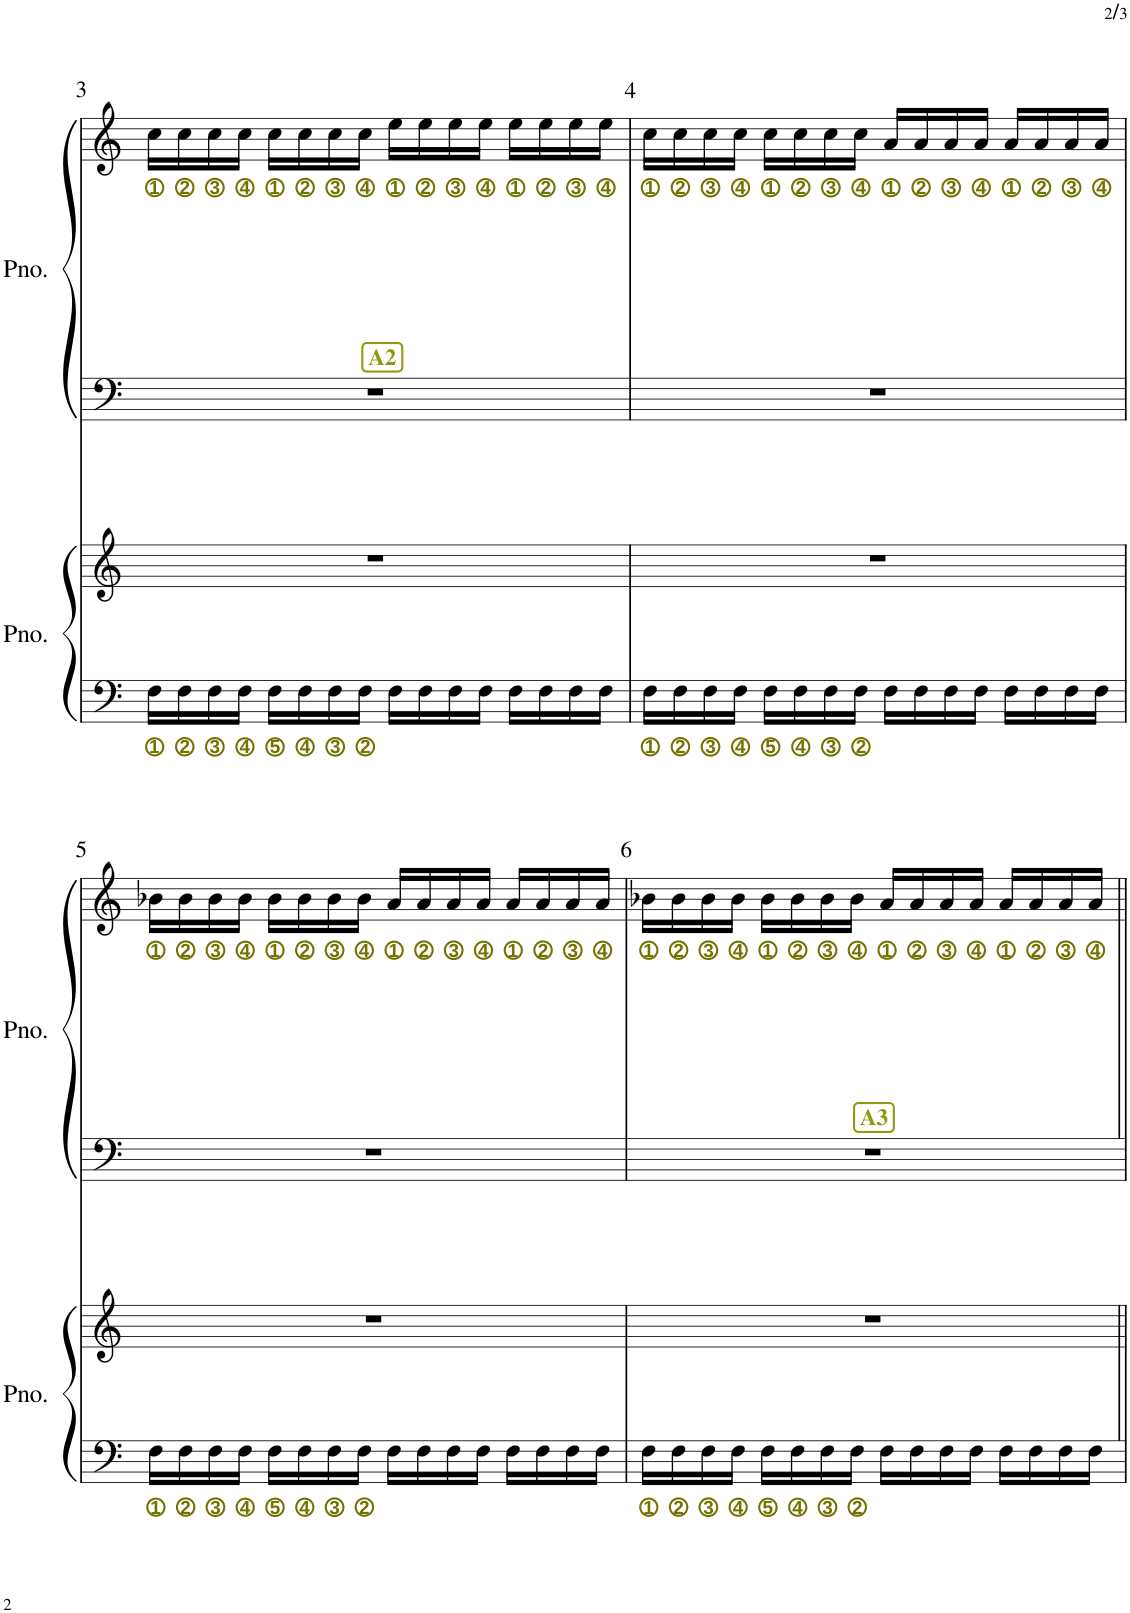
**kern	**text	**kern	**kern	**kern	**text
*part2	*part2	*part2	*part1	*part1	*part1
*staff4	*staff4	*staff3	*staff2	*staff1	*staff1
*I"ピアノ	*	*	*I"ピアノ	*	*
!!LO:PB:g=z
*clefF4	*	*clefG2	*clefF4	*clefG2	*
*k[]	*	*k[]	*k[]	*k[]	*
*M4/4	*	*M4/4	*M4/4	*M4/4	*
!!LO:REH:place=s1:b:B:cj:color=#91980E:fs=11:t=A2:qo=2
=3	=3	=3	=3	=3	=3
!	!LO:LY:b:color=#727200	!	!	!	!LO:LY:b:color=#727200
16F\LL	1	1r	1r	16cc\LL	1
!	!LO:LY:b:color=#727200	!	!	!	!LO:LY:b:color=#727200
16F\	2	.	.	16cc\	2
!	!LO:LY:b:color=#727200	!	!	!	!LO:LY:b:color=#727200
16F\	3	.	.	16cc\	3
!	!LO:LY:b:color=#727200	!	!	!	!LO:LY:b:color=#727200
16F\JJ	4	.	.	16cc\JJ	4
!	!LO:LY:b:color=#727200	!	!	!	!LO:LY:b:color=#727200
16F\LL	5	.	.	16cc\LL	1
!	!LO:LY:b:color=#727200	!	!	!	!LO:LY:b:color=#727200
16F\	4	.	.	16cc\	2
!	!LO:LY:b:color=#727200	!	!	!	!LO:LY:b:color=#727200
16F\	3	.	.	16cc\	3
!	!LO:LY:b:color=#727200	!	!	!	!LO:LY:b:color=#727200
16F\JJ	2	.	.	16cc\JJ	4
!	!	!	!	!	!LO:LY:b:color=#727200
16F\LL	.	.	.	16ee\LL	1
!	!	!	!	!	!LO:LY:b:color=#727200
16F\	.	.	.	16ee\	2
!	!	!	!	!	!LO:LY:b:color=#727200
16F\	.	.	.	16ee\	3
!	!	!	!	!	!LO:LY:b:color=#727200
16F\JJ	.	.	.	16ee\JJ	4
!	!	!	!	!	!LO:LY:b:color=#727200
16F\LL	.	.	.	16ee\LL	1
!	!	!	!	!	!LO:LY:b:color=#727200
16F\	.	.	.	16ee\	2
!	!	!	!	!	!LO:LY:b:color=#727200
16F\	.	.	.	16ee\	3
!	!	!	!	!	!LO:LY:b:color=#727200
16F\JJ	.	.	.	16ee\JJ	4
=4	=4	=4	=4	=4	=4
!	!LO:LY:b:color=#727200	!	!	!	!LO:LY:b:color=#727200
16F\LL	1	1r	1r	16cc\LL	1
!	!LO:LY:b:color=#727200	!	!	!	!LO:LY:b:color=#727200
16F\	2	.	.	16cc\	2
!	!LO:LY:b:color=#727200	!	!	!	!LO:LY:b:color=#727200
16F\	3	.	.	16cc\	3
!	!LO:LY:b:color=#727200	!	!	!	!LO:LY:b:color=#727200
16F\JJ	4	.	.	16cc\JJ	4
!	!LO:LY:b:color=#727200	!	!	!	!LO:LY:b:color=#727200
16F\LL	5	.	.	16cc\LL	1
!	!LO:LY:b:color=#727200	!	!	!	!LO:LY:b:color=#727200
16F\	4	.	.	16cc\	2
!	!LO:LY:b:color=#727200	!	!	!	!LO:LY:b:color=#727200
16F\	3	.	.	16cc\	3
!	!LO:LY:b:color=#727200	!	!	!	!LO:LY:b:color=#727200
16F\JJ	2	.	.	16cc\JJ	4
!	!	!	!	!	!LO:LY:b:color=#727200
16F\LL	.	.	.	16a/LL	1
!	!	!	!	!	!LO:LY:b:color=#727200
16F\	.	.	.	16a/	2
!	!	!	!	!	!LO:LY:b:color=#727200
16F\	.	.	.	16a/	3
!	!	!	!	!	!LO:LY:b:color=#727200
16F\JJ	.	.	.	16a/JJ	4
!	!	!	!	!	!LO:LY:b:color=#727200
16F\LL	.	.	.	16a/LL	1
!	!	!	!	!	!LO:LY:b:color=#727200
16F\	.	.	.	16a/	2
!	!	!	!	!	!LO:LY:b:color=#727200
16F\	.	.	.	16a/	3
!	!	!	!	!	!LO:LY:b:color=#727200
16F\JJ	.	.	.	16a/JJ	4
!!LO:LB:g=z
=5	=5	=5	=5	=5	=5
!	!LO:LY:b:color=#727200	!	!	!	!LO:LY:b:color=#727200
16F\LL	1	1r	1r	16b-X\LL	1
!	!LO:LY:b:color=#727200	!	!	!	!LO:LY:b:color=#727200
16F\	2	.	.	16b-\	2
!	!LO:LY:b:color=#727200	!	!	!	!LO:LY:b:color=#727200
16F\	3	.	.	16b-\	3
!	!LO:LY:b:color=#727200	!	!	!	!LO:LY:b:color=#727200
16F\JJ	4	.	.	16b-\JJ	4
!	!LO:LY:b:color=#727200	!	!	!	!LO:LY:b:color=#727200
16F\LL	5	.	.	16b-\LL	1
!	!LO:LY:b:color=#727200	!	!	!	!LO:LY:b:color=#727200
16F\	4	.	.	16b-\	2
!	!LO:LY:b:color=#727200	!	!	!	!LO:LY:b:color=#727200
16F\	3	.	.	16b-\	3
!	!LO:LY:b:color=#727200	!	!	!	!LO:LY:b:color=#727200
16F\JJ	2	.	.	16b-\JJ	4
!	!	!	!	!	!LO:LY:b:color=#727200
16F\LL	.	.	.	16a/LL	1
!	!	!	!	!	!LO:LY:b:color=#727200
16F\	.	.	.	16a/	2
!	!	!	!	!	!LO:LY:b:color=#727200
16F\	.	.	.	16a/	3
!	!	!	!	!	!LO:LY:b:color=#727200
16F\JJ	.	.	.	16a/JJ	4
!	!	!	!	!	!LO:LY:b:color=#727200
16F\LL	.	.	.	16a/LL	1
!	!	!	!	!	!LO:LY:b:color=#727200
16F\	.	.	.	16a/	2
!	!	!	!	!	!LO:LY:b:color=#727200
16F\	.	.	.	16a/	3
!	!	!	!	!	!LO:LY:b:color=#727200
16F\JJ	.	.	.	16a/JJ	4
!!LO:REH:place=s1:b:B:cj:color=#91980E:fs=11:t=A3:qo=2
=6	=6	=6	=6	=6	=6
!	!LO:LY:b:color=#727200	!	!	!	!LO:LY:b:color=#727200
16F\LL	1	1r	1r	16b-X\LL	1
!	!LO:LY:b:color=#727200	!	!	!	!LO:LY:b:color=#727200
16F\	2	.	.	16b-\	2
!	!LO:LY:b:color=#727200	!	!	!	!LO:LY:b:color=#727200
16F\	3	.	.	16b-\	3
!	!LO:LY:b:color=#727200	!	!	!	!LO:LY:b:color=#727200
16F\JJ	4	.	.	16b-\JJ	4
!	!LO:LY:b:color=#727200	!	!	!	!LO:LY:b:color=#727200
16F\LL	5	.	.	16b-\LL	1
!	!LO:LY:b:color=#727200	!	!	!	!LO:LY:b:color=#727200
16F\	4	.	.	16b-\	2
!	!LO:LY:b:color=#727200	!	!	!	!LO:LY:b:color=#727200
16F\	3	.	.	16b-\	3
!	!LO:LY:b:color=#727200	!	!	!	!LO:LY:b:color=#727200
16F\JJ	2	.	.	16b-\JJ	4
!	!	!	!	!	!LO:LY:b:color=#727200
16F\LL	.	.	.	16a/LL	1
!	!	!	!	!	!LO:LY:b:color=#727200
16F\	.	.	.	16a/	2
!	!	!	!	!	!LO:LY:b:color=#727200
16F\	.	.	.	16a/	3
!	!	!	!	!	!LO:LY:b:color=#727200
16F\JJ	.	.	.	16a/JJ	4
!	!	!	!	!	!LO:LY:b:color=#727200
16F\LL	.	.	.	16a/LL	1
!	!	!	!	!	!LO:LY:b:color=#727200
16F\	.	.	.	16a/	2
!	!	!	!	!	!LO:LY:b:color=#727200
16F\	.	.	.	16a/	3
!	!	!	!	!	!LO:LY:b:color=#727200
16F\JJ	.	.	.	16a/JJ	4
=||	=||	=||	=||	=||	=||
*-	*-	*-	*-	*-	*-
